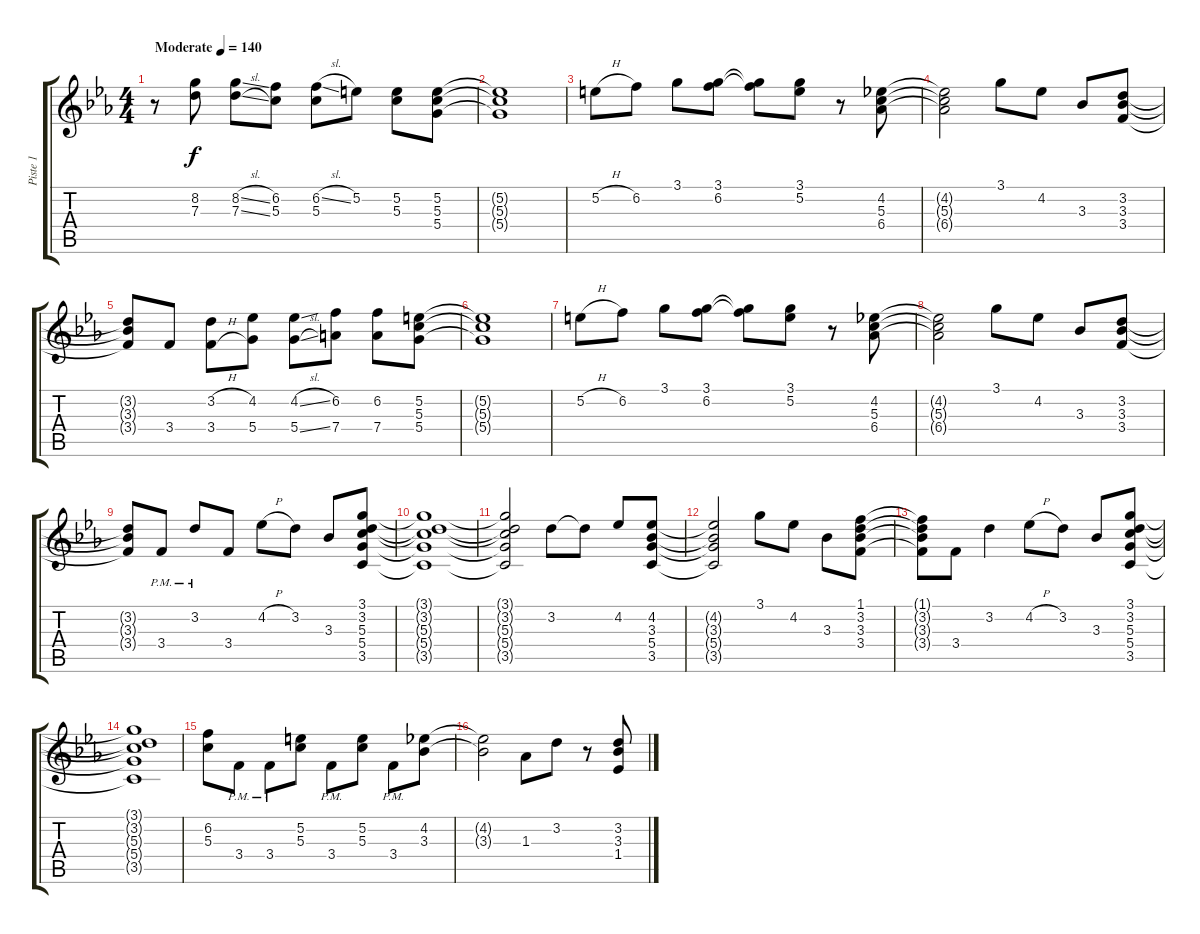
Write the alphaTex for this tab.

\track ("Piste 1" "Piste 1") {instrument overdrivenguitar}
\staff {score tabs}
\tuning (E4 B3 G3 D3 A2 E2) {hide}
\ts (4 4)
\tempo (140 "Moderate")
\clef g2
\ks eb
r.8{dy f instrument overdrivenguitar} (8.2 7.3).8 (8.2{sl} 7.3{sl}).8 (6.2 5.3).8 (6.2{sl} 5.3).8 5.2.8 (5.2 5.3).8 (5.2 5.3 5.4).8 |
(5.2{t} 5.3{t} 5.4{t}).1 |
5.2{h}.8 6.2.8 3.1.8 (3.1 6.2).8 (3.1{t} 6.2{t}).8 (3.1 5.2).8 r.8 (4.2 5.3 6.4).8 |
(4.2{t} 5.3{t} 6.4{t}).2 3.1.8 4.2.8 3.3.8 (3.2 3.3 3.4).8 |
(3.2{t} 3.3{t} 3.4{t}).8 3.4.8 (3.2{h} 3.4{h}).8 (4.2 5.4).8 (4.2{sl} 5.4{sl}).8 (6.2 7.4).8 (6.2 7.4).8 (5.2 5.3 5.4).8 |
(5.2{t} 5.3{t} 5.4{t}).1 |
5.2{h}.8 6.2.8 3.1.8 (3.1 6.2).8 (3.1{t} 6.2{t}).8 (3.1 5.2).8 r.8 (4.2 5.3 6.4).8 |
(4.2{t} 5.3{t} 6.4{t}).2 3.1.8 4.2.8 3.3.8 (3.2 3.3 3.4).8 |
(3.2{t} 3.3{t} 3.4{t}).8 3.4{pm}.8 3.2{pm}.8 3.4.8 4.2{h}.8 3.2.8 3.3.8 (3.1 3.2 5.3 5.4 3.5).8 |
(3.1{t} 3.2{t} 5.3{t} 5.4{t} 3.5{t}).1 |
(3.1{t} 3.2{t} 5.3{t} 5.4{t} 3.5{t}).2 3.2.8 3.2{t}.8 4.2.8 (4.2 3.3 5.4 3.5).8 |
(4.2{t} 3.3{t} 5.4{t} 3.5{t}).2 3.1.8 4.2.8 3.3.8 (1.1 3.2 3.3 3.4).8 |
(1.1{t} 3.2{t} 3.3{t} 3.4{t}).8 3.4.8 3.2.4 4.2{h}.8 3.2.8 3.3.8 (3.1 3.2 5.3 5.4 3.5).8 |
(3.1{t} 3.2{t} 5.3{t} 5.4{t} 3.5{t}).1 |
(6.2 5.3).8 3.4{pm}.8 3.4{pm}.8 (5.2 5.3).8 3.4{pm}.8 (5.2 5.3).8 3.4{pm}.8 (4.2 3.3).8 |
(4.2{t} 3.3{t}).2 1.3.8 3.2.8 r.8 (3.2 3.3 1.4).8
